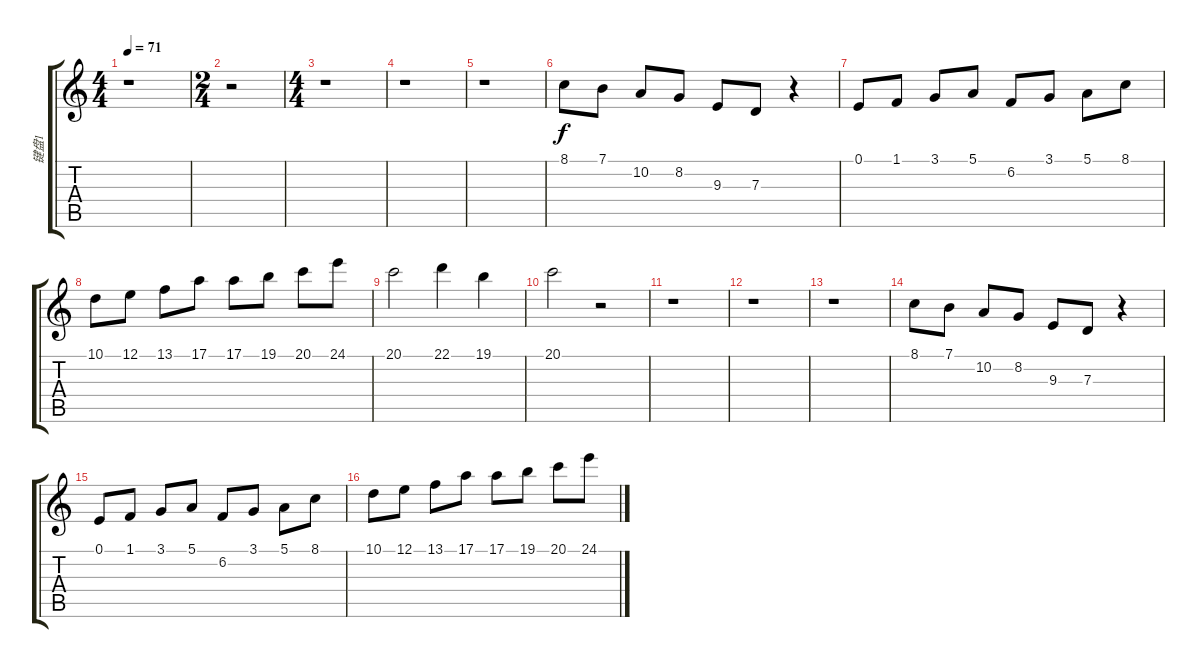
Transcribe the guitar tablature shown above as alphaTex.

\track ("键盘1" "键盘1") {instrument stringensemble2}
\staff {score tabs}
\tuning (E4 B3 G3 D3 A2 E2) {hide}
\ts (4 4)
\tempo 71
\clef g2
\ks c
r.1{dy f} |
\ts (2 4)
r.2 |
\ts (4 4)
r.1 |
r.1 |
r.1 |
8.1.8 7.1.8 10.2.8 8.2.8 9.3.8 7.3.8 r.4 |
0.1.8 1.1.8 3.1.8 5.1.8 6.2.8 3.1.8 5.1.8 8.1.8 |
10.1.8 12.1.8 13.1.8 17.1.8 17.1.8 19.1.8 20.1.8 24.1.8 |
20.1.2 22.1.4 19.1.4 |
20.1.2 r.2 |
r.1 |
r.1 |
r.1 |
8.1.8 7.1.8 10.2.8 8.2.8 9.3.8 7.3.8 r.4 |
0.1.8 1.1.8 3.1.8 5.1.8 6.2.8 3.1.8 5.1.8 8.1.8 |
10.1.8 12.1.8 13.1.8 17.1.8 17.1.8 19.1.8 20.1.8 24.1.8
